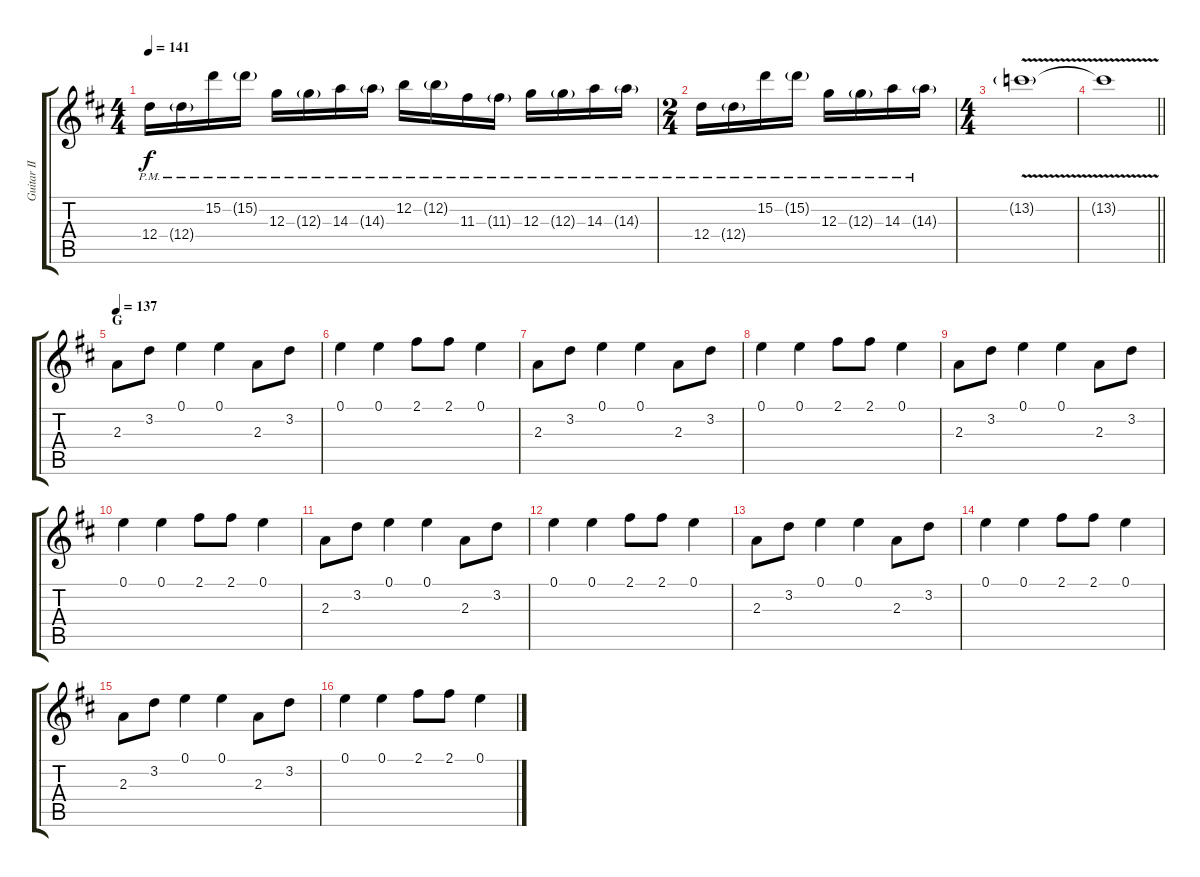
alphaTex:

\track ("Guitar II - Kita" "Guitar II ") {instrument distortionguitar}
\staff {score tabs}
\tuning (E4 B3 G3 D3 A2 D2) {hide}
\ts (4 4)
\tempo 141
\clef g2
\ks d
12.4{pm}.16{dy f} 12.4{g pm}.16 15.2{pm}.16 15.2{g pm}.16 12.3{pm}.16 12.3{g pm}.16 14.3{pm}.16 14.3{g pm}.16 12.2{pm}.16 12.2{g pm}.16 11.3{pm}.16 11.3{g pm}.16 12.3{pm}.16 12.3{g pm}.16 14.3{pm}.16 14.3{g pm}.16 |
\ts (2 4)
12.4{pm}.16 12.4{g pm}.16 15.2{pm}.16 15.2{g pm}.16 12.3{pm}.16 12.3{g pm}.16 14.3{pm}.16 14.3{g pm}.16 |
\ts (4 4)
13.2{v g}.1 |
\barLineRight lightlight
13.2{t}.1 |
\section ("" "G")
\tempo 137
2.3.8{volume 14 instrument electricguitarjazz} 3.2.8 0.1.4 0.1.4 2.3.8 3.2.8 |
0.1.4 0.1.4 2.1.8 2.1.8 0.1.4 |
2.3.8 3.2.8 0.1.4 0.1.4 2.3.8 3.2.8 |
0.1.4 0.1.4 2.1.8 2.1.8 0.1.4 |
2.3.8 3.2.8 0.1.4 0.1.4 2.3.8 3.2.8 |
0.1.4 0.1.4 2.1.8 2.1.8 0.1.4 |
2.3.8 3.2.8 0.1.4 0.1.4 2.3.8 3.2.8 |
0.1.4 0.1.4 2.1.8 2.1.8 0.1.4 |
2.3.8 3.2.8 0.1.4 0.1.4 2.3.8 3.2.8 |
0.1.4 0.1.4 2.1.8 2.1.8 0.1.4 |
2.3.8 3.2.8 0.1.4 0.1.4 2.3.8 3.2.8 |
0.1.4 0.1.4 2.1.8 2.1.8 0.1.4
